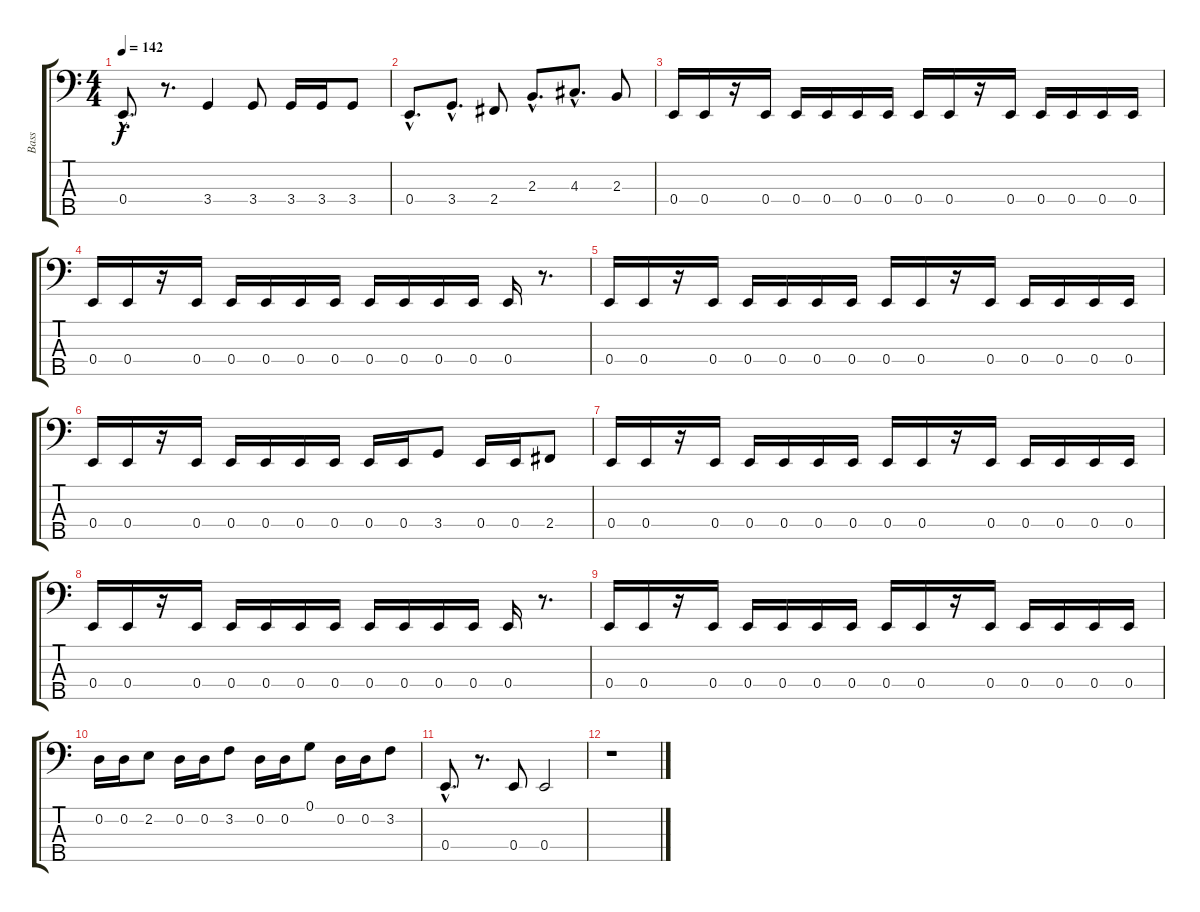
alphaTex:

\track ("Bass" "Bass") {instrument electricbasspick}
\staff {score tabs}
\tuning (G2 D2 A1 E1 B0) {hide}
\ts (4 4)
\tempo 142
\clef f4
\ks c
0.4{hac}.8{d dy f} r.8{d} 3.4.4 3.4.8 3.4.16 3.4.16 3.4.8 |
0.4{hac}.8{d} 3.4{hac}.8{d} 2.4.8 2.3{hac}.8{d} 4.3{hac}.8{d} 2.3.8 |
0.4.16 0.4.16 r.16 0.4.16 0.4.16 0.4.16 0.4.16 0.4.16 0.4.16 0.4.16 r.16 0.4.16 0.4.16 0.4.16 0.4.16 0.4.16 |
0.4.16 0.4.16 r.16 0.4.16 0.4.16 0.4.16 0.4.16 0.4.16 0.4.16 0.4.16 0.4.16 0.4.16 0.4.16 r.8{d} |
0.4.16 0.4.16 r.16 0.4.16 0.4.16 0.4.16 0.4.16 0.4.16 0.4.16 0.4.16 r.16 0.4.16 0.4.16 0.4.16 0.4.16 0.4.16 |
0.4.16 0.4.16 r.16 0.4.16 0.4.16 0.4.16 0.4.16 0.4.16 0.4.16 0.4.16 3.4.8 0.4.16 0.4.16 2.4.8 |
0.4.16 0.4.16 r.16 0.4.16 0.4.16 0.4.16 0.4.16 0.4.16 0.4.16 0.4.16 r.16 0.4.16 0.4.16 0.4.16 0.4.16 0.4.16 |
0.4.16 0.4.16 r.16 0.4.16 0.4.16 0.4.16 0.4.16 0.4.16 0.4.16 0.4.16 0.4.16 0.4.16 0.4.16 r.8{d} |
0.4.16 0.4.16 r.16 0.4.16 0.4.16 0.4.16 0.4.16 0.4.16 0.4.16 0.4.16 r.16 0.4.16 0.4.16 0.4.16 0.4.16 0.4.16 |
0.2.16 0.2.16 2.2.8 0.2.16 0.2.16 3.2.8 0.2.16 0.2.16 0.1.8 0.2.16 0.2.16 3.2.8 |
0.4{hac}.8{d} r.8{d} 0.4.8 0.4.2 |
r.1
